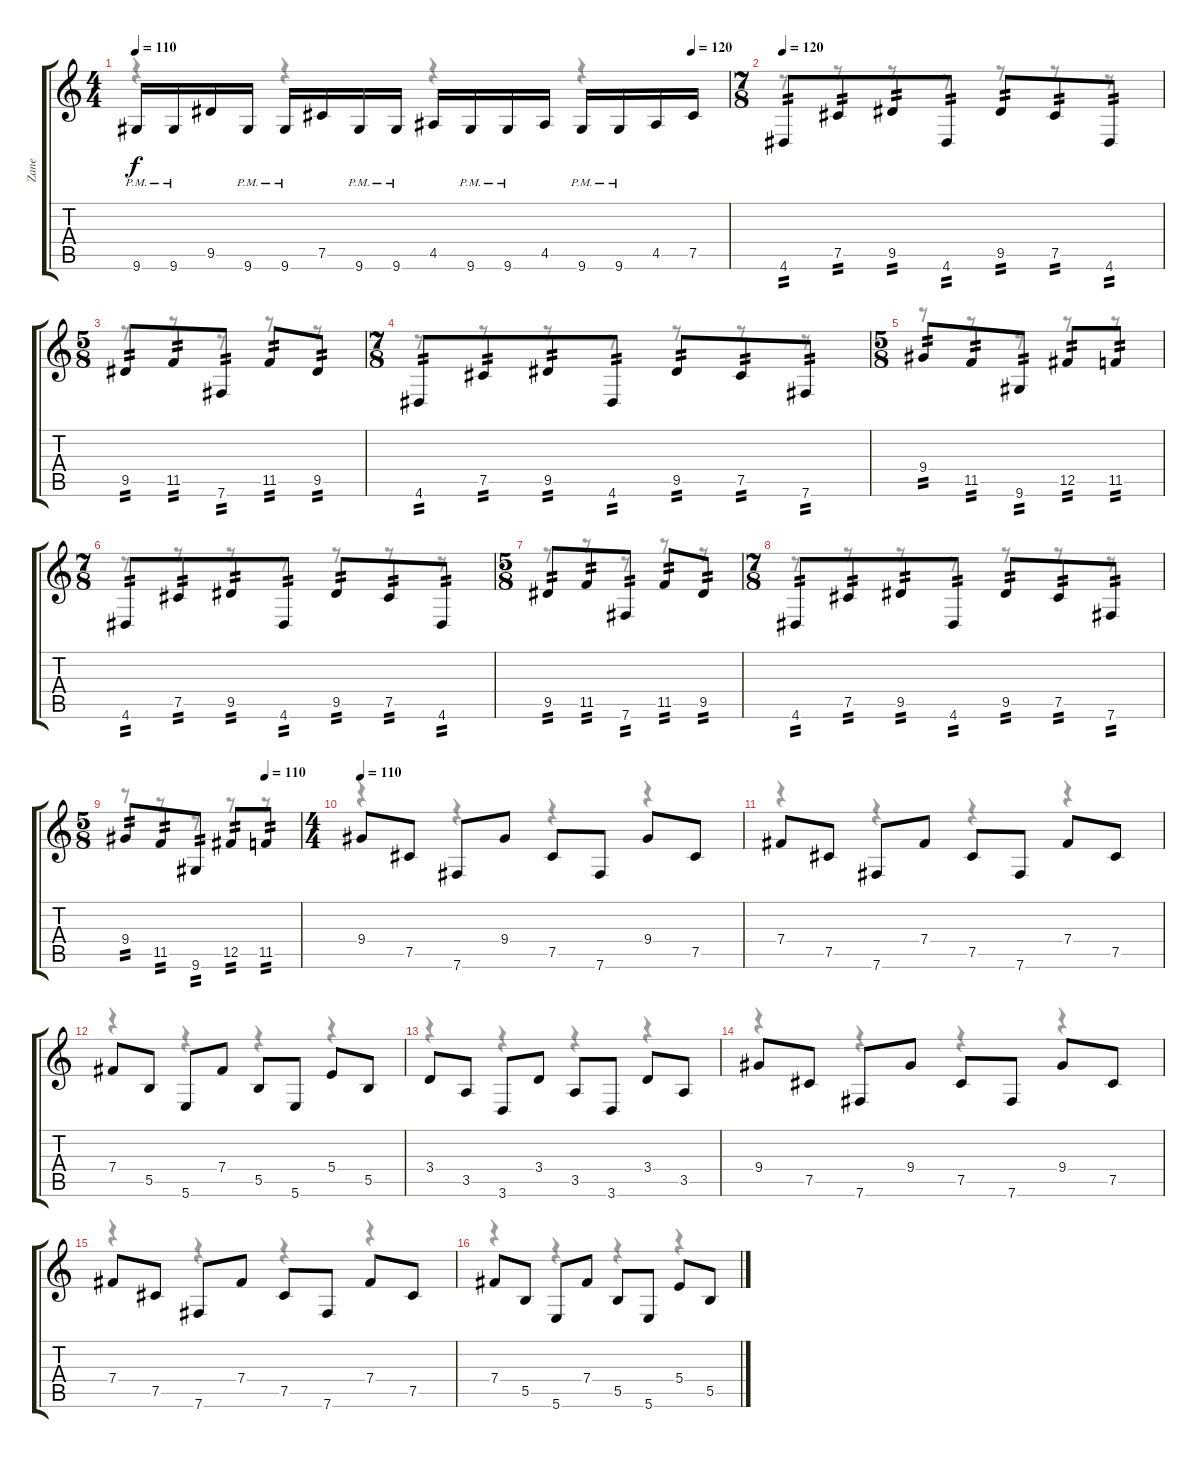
\track ("Zane " "Zane ") {instrument distortionguitar}
\staff {score tabs}
\tuning (Db4 Ab3 E3 B2 Gb2 B1) {hide}
\voice
\ts (4 4)
\tempo 110
\tempo (120 0.9375)
\clef g2
\ks c
9.6{pm}.16{dy f} 9.6{pm}.16 9.5.16 9.6{pm}.16 9.6{pm}.16 7.5.16 9.6{pm}.16 9.6{pm}.16 4.5.16 9.6{pm}.16 9.6{pm}.16 4.5.16 9.6{pm}.16 9.6{pm}.16 4.5.16 7.5.16 |
\ts (7 8)
\tempo 120
4.6.8{tp 2} 7.5.8{tp 2} 9.5.8{tp 2} 4.6.8{tp 2} 9.5.8{tp 2} 7.5.8{tp 2} 4.6.8{tp 2} |
\ts (5 8)
9.5.8{tp 2} 11.5.8{tp 2} 7.6.8{tp 2} 11.5.8{tp 2} 9.5.8{tp 2} |
\ts (7 8)
4.6.8{tp 2} 7.5.8{tp 2} 9.5.8{tp 2} 4.6.8{tp 2} 9.5.8{tp 2} 7.5.8{tp 2} 7.6.8{tp 2} |
\ts (5 8)
9.4.8{tp 2} 11.5.8{tp 2} 9.6.8{tp 2} 12.5.8{tp 2} 11.5.8{tp 2} |
\ts (7 8)
4.6.8{tp 2} 7.5.8{tp 2} 9.5.8{tp 2} 4.6.8{tp 2} 9.5.8{tp 2} 7.5.8{tp 2} 4.6.8{tp 2} |
\ts (5 8)
9.5.8{tp 2} 11.5.8{tp 2} 7.6.8{tp 2} 11.5.8{tp 2} 9.5.8{tp 2} |
\ts (7 8)
4.6.8{tp 2} 7.5.8{tp 2} 9.5.8{tp 2} 4.6.8{tp 2} 9.5.8{tp 2} 7.5.8{tp 2} 7.6.8{tp 2} |
\ts (5 8)
\tempo (110 0.8)
9.4.8{tp 2} 11.5.8{tp 2} 9.6.8{tp 2} 12.5.8{tp 2} 11.5.8{tp 2} |
\ts (4 4)
\tempo 110
9.4.8 7.5.8 7.6.8 9.4.8 7.5.8 7.6.8 9.4.8 7.5.8 |
7.4.8 7.5.8 7.6.8 7.4.8 7.5.8 7.6.8 7.4.8 7.5.8 |
7.4.8 5.5.8 5.6.8 7.4.8 5.5.8 5.6.8 5.4.8 5.5.8 |
3.4.8 3.5.8 3.6.8 3.4.8 3.5.8 3.6.8 3.4.8 3.5.8 |
9.4.8 7.5.8 7.6.8 9.4.8 7.5.8 7.6.8 9.4.8 7.5.8 |
7.4.8 7.5.8 7.6.8 7.4.8 7.5.8 7.6.8 7.4.8 7.5.8 |
7.4.8 5.5.8 5.6.8 7.4.8 5.5.8 5.6.8 5.4.8 5.5.8
\voice
\clef g2
\ottava regular
\simile none
\ks c
r.4{dy f} r.4 r.4 r.4 |
r.8 r.8 r.8 r.8 r.8 r.8 r.8 |
r.8 r.8 r.8 r.8 r.8 |
r.8 r.8 r.8 r.8 r.8 r.8 r.8 |
r.8 r.8 r.8 r.8 r.8 |
r.8 r.8 r.8 r.8 r.8 r.8 r.8 |
r.8 r.8 r.8 r.8 r.8 |
r.8 r.8 r.8 r.8 r.8 r.8 r.8 |
r.8 r.8 r.8 r.8 r.8 |
r.4 r.4 r.4 r.4 |
r.4 r.4 r.4 r.4 |
r.4 r.4 r.4 r.4 |
r.4 r.4 r.4 r.4 |
r.4 r.4 r.4 r.4 |
r.4 r.4 r.4 r.4 |
r.4 r.4 r.4 r.4
